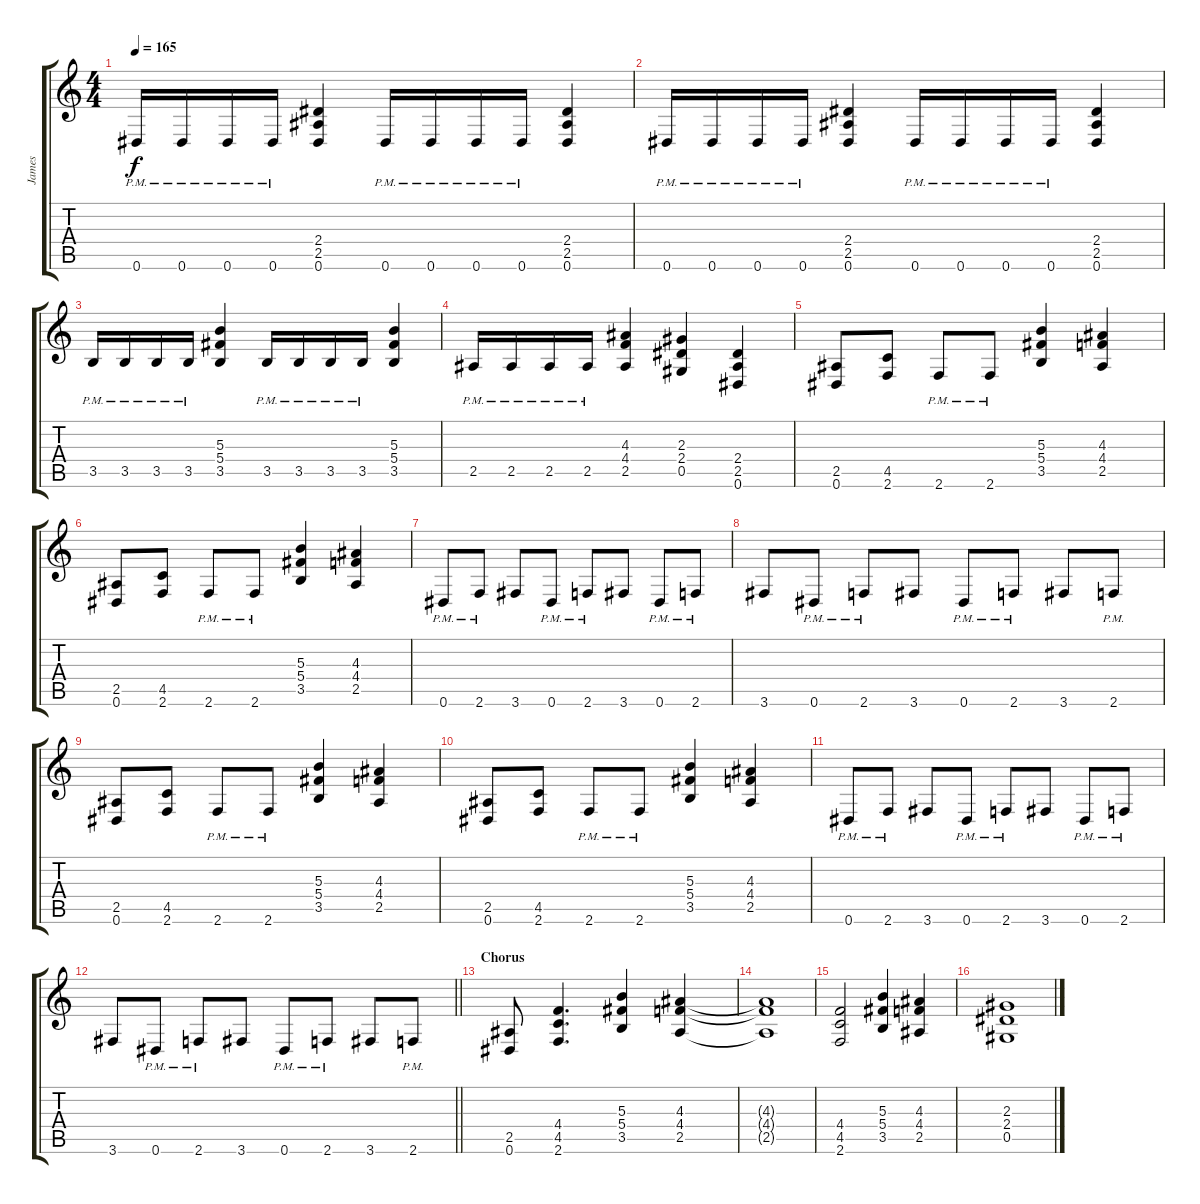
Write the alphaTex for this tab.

\track ("James" "James") {instrument distortionguitar}
\staff {score tabs}
\tuning (Eb4 Bb3 Gb3 Db3 Ab2 Eb2) {hide}
\ts (4 4)
\tempo 165
\clef g2
\ks c
0.6{pm}.16{dy f} 0.6{pm}.16 0.6{pm}.16 0.6{pm}.16 (2.4 2.5 0.6).4 0.6{pm}.16 0.6{pm}.16 0.6{pm}.16 0.6{pm}.16 (2.4 2.5 0.6).4 |
0.6{pm}.16 0.6{pm}.16 0.6{pm}.16 0.6{pm}.16 (2.4 2.5 0.6).4 0.6{pm}.16 0.6{pm}.16 0.6{pm}.16 0.6{pm}.16 (2.4 2.5 0.6).4 |
3.5{pm}.16 3.5{pm}.16 3.5{pm}.16 3.5{pm}.16 (5.3 5.4 3.5).4 3.5{pm}.16 3.5{pm}.16 3.5{pm}.16 3.5{pm}.16 (5.3 5.4 3.5).4 |
2.5{pm}.16 2.5{pm}.16 2.5{pm}.16 2.5{pm}.16 (4.3 4.4 2.5).4 (2.3 2.4 0.5).4 (2.4 2.5 0.6).4 |
(2.5 0.6).8 (4.5 2.6).8 2.6{pm}.8 2.6{pm}.8 (5.3 5.4 3.5).4 (4.3 4.4 2.5).4 |
(2.5 0.6).8 (4.5 2.6).8 2.6{pm}.8 2.6{pm}.8 (5.3 5.4 3.5).4 (4.3 4.4 2.5).4 |
0.6{pm}.8 2.6{pm}.8 3.6.8 0.6{pm}.8 2.6{pm}.8 3.6.8 0.6{pm}.8 2.6{pm}.8 |
3.6.8 0.6{pm}.8 2.6{pm}.8 3.6.8 0.6{pm}.8 2.6{pm}.8 3.6.8 2.6{pm}.8 |
(2.5 0.6).8 (4.5 2.6).8 2.6{pm}.8 2.6{pm}.8 (5.3 5.4 3.5).4 (4.3 4.4 2.5).4 |
(2.5 0.6).8 (4.5 2.6).8 2.6{pm}.8 2.6{pm}.8 (5.3 5.4 3.5).4 (4.3 4.4 2.5).4 |
0.6{pm}.8 2.6{pm}.8 3.6.8 0.6{pm}.8 2.6{pm}.8 3.6.8 0.6{pm}.8 2.6{pm}.8 |
\barLineRight lightlight
3.6.8 0.6{pm}.8 2.6{pm}.8 3.6.8 0.6{pm}.8 2.6{pm}.8 3.6.8 2.6{pm}.8 |
\section ("" "Chorus")
(2.5 0.6).8 (4.4 4.5 2.6).4{d} (5.3 5.4 3.5).4 (4.3 4.4 2.5).4 |
(4.3{t} 4.4{t} 2.5{t}).1 |
(4.4 4.5 2.6).2 (5.3 5.4 3.5).4 (4.3 4.4 2.5).4 |
(2.3 2.4 0.5).1
